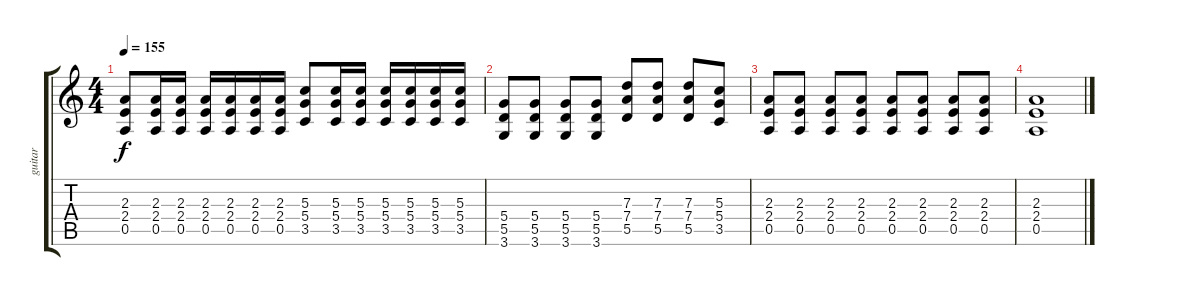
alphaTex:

\track ("guitar" "guitar") {instrument distortionguitar}
\staff {score tabs}
\tuning (E4 B3 G3 D3 A2 E2) {hide}
\ts (4 4)
\tempo 155
\clef g2
\ks c
(2.3 2.4 0.5).8{dy f} (2.3 2.4 0.5).16 (2.3 2.4 0.5).16 (2.3 2.4 0.5).16 (2.3 2.4 0.5).16 (2.3 2.4 0.5).16 (2.3 2.4 0.5).16 (5.3 5.4 3.5).8 (5.3 5.4 3.5).16 (5.3 5.4 3.5).16 (5.3 5.4 3.5).16 (5.3 5.4 3.5).16 (5.3 5.4 3.5).16 (5.3 5.4 3.5).16 |
(5.4 5.5 3.6).8 (5.4 5.5 3.6).8 (5.4 5.5 3.6).8 (5.4 5.5 3.6).8 (7.3 7.4 5.5).8 (7.3 7.4 5.5).8 (7.3 7.4 5.5).8 (5.3 5.4 3.5).8 |
(2.3 2.4 0.5).8 (2.3 2.4 0.5).8 (2.3 2.4 0.5).8 (2.3 2.4 0.5).8 (2.3 2.4 0.5).8 (2.3 2.4 0.5).8 (2.3 2.4 0.5).8 (2.3 2.4 0.5).8 |
(2.3 2.4 0.5).1
